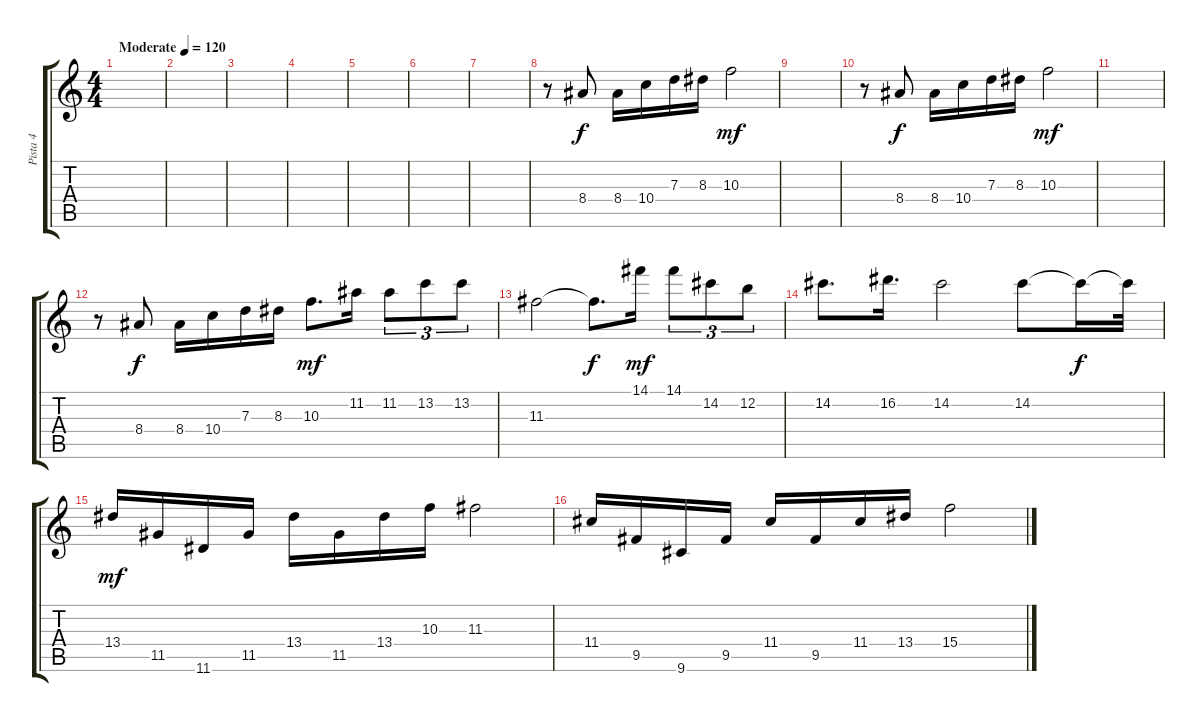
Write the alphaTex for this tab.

\track ("Pista 4" "Pista 4") {instrument distortionguitar}
\staff {score tabs}
\tuning (E4 B3 G3 D3 A2 E2) {hide}
\ts (4 4)
\tempo (120 "Moderate")
\clef g2
\ks c
|
|
|
|
|
|
|
r.8 8.4.8 8.4.16 10.4.16 7.3.16 8.3.16 10.3.2{dy mf} |
|
r.8 8.4.8{dy f} 8.4.16 10.4.16 7.3.16 8.3.16 10.3.2{dy mf} |
|
r.8 8.4.8{dy f} 8.4.16 10.4.16 7.3.16 8.3.16 10.3.8{d dy mf} 11.2.16 11.2.8{tu (3 2)} 13.2.8{tu (3 2)} 13.2.8{tu (3 2)} |
11.3.2 11.3{t}.8{d dy f} 14.1.16{dy mf} 14.1.8{tu (3 2)} 14.2.8{tu (3 2)} 12.2.8{tu (3 2)} |
14.2.8{d} 16.2.16{d} 14.2.2 14.2.8 14.2{t}.16{dy f} 14.2{t}.32 |
13.4.16{dy mf} 11.5.16 11.6.16 11.5.16 13.4.16 11.5.16 13.4.16 10.3.16 11.3.2 |
11.4.16 9.5.16 9.6.16 9.5.16 11.4.16 9.5.16 11.4.16 13.4.16 15.4.2
